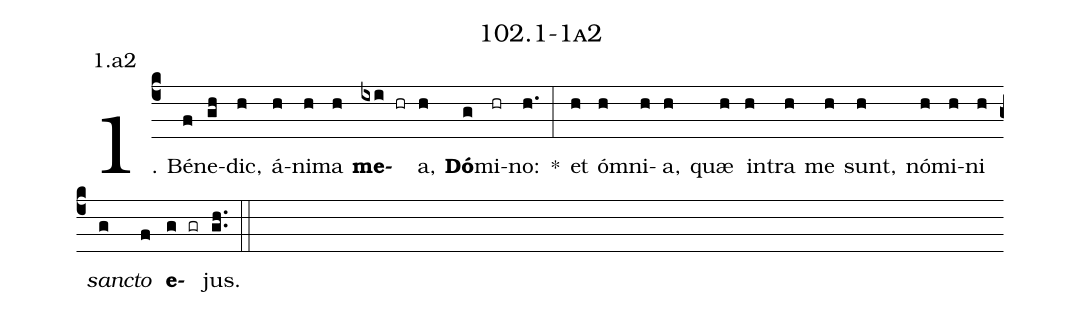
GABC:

name: 102.1-1a2;
annotation: 1.a2;
%%
(c4)1. Bé(f)ne(gh)dic,(h) á(h)ni(h)ma(h) <b>me</b>(ixi hr)a,(h) <b>Dó</b>(g)mi(hr)no:(h.) *(:) et(h) óm(h)ni(h)a,(h) quæ(h) in(h)tra(h) me(h) sunt,(h) nó(h)mi(h)ni(h) <i>sanc</i>(g)<i>to</i>(f) <b>e</b>(g gr)jus.(gh..) (::)
